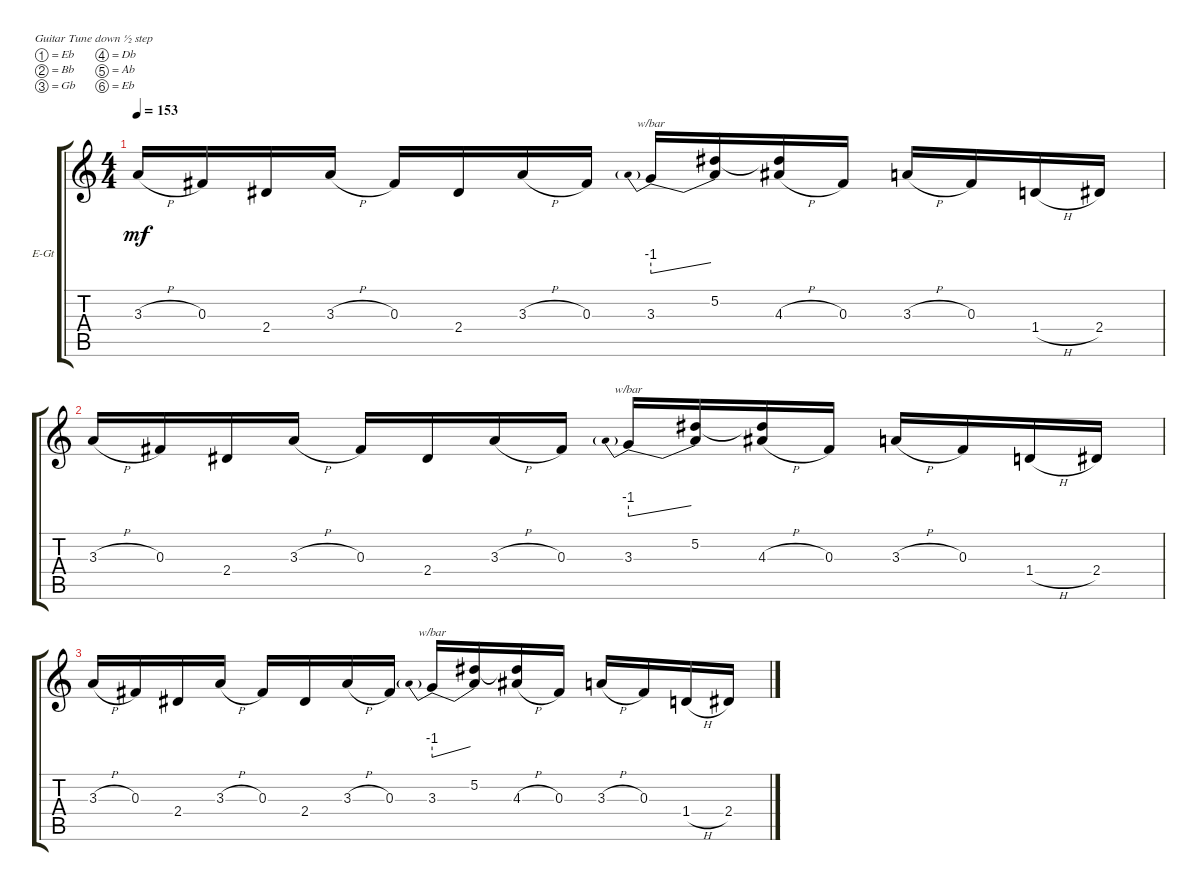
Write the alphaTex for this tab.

\bracketExtendMode groupsimilarinstruments
\firstSystemTrackNameOrientation horizontal
\otherSystemsTrackNameOrientation horizontal
\track ("solo" "E-Gt") {instrument distortionguitar}
\staff {score tabs}
\tuning (Eb4 Bb3 Gb3 Db3 Ab2 Eb2)
\ts (4 4)
\tempo 153
\clef g2
\ks c
3.3{h}.16{dy mf} 0.3.16 2.4.16 3.3{h}.16 0.3.16 2.4.16 3.3{h}.16 0.3.16 3.3.16{tbe (predivedive default 0 -4 30 0)} (5.2 3.3{t}).16 (4.3{h} 5.2{t}).16 0.3.16 3.3{h}.16 0.3.16 1.4{h}.16 2.4.16 |
3.3{h}.16 0.3.16 2.4.16 3.3{h}.16 0.3.16 2.4.16 3.3{h}.16 0.3.16 3.3.16{tbe (predivedive default 0 -4 30 0)} (5.2 3.3{t}).16 (4.3{h} 5.2{t}).16 0.3.16 3.3{h}.16 0.3.16 1.4{h}.16 2.4.16 |
3.3{h}.16 0.3.16 2.4.16 3.3{h}.16 0.3.16 2.4.16 3.3{h}.16 0.3.16 3.3.16{tbe (predivedive default 0 -4 30 0)} (5.2 3.3{t}).16 (4.3{h} 5.2{t}).16 0.3.16 3.3{h}.16 0.3.16 1.4{h}.16 2.4.16
